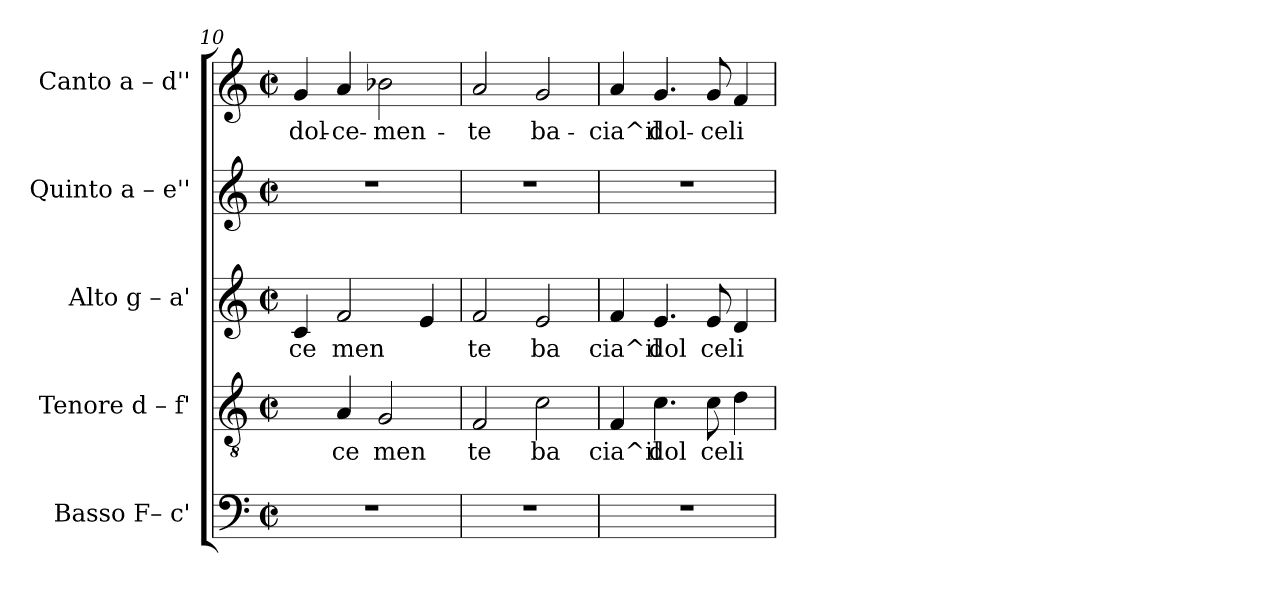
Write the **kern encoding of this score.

**kern	**kern	**text	**kern	**text	**kern	**kern	**text
*part5	*part4	*part4	*part3	*part3	*part2	*part1	*part1
*staff5	*staff4	*staff4	*staff3	*staff3	*staff2	*staff1	*staff1
*I"Basso  F– c'	*I"Tenore  d – f'	*	*I"Alto  g – a'	*	*I"Quinto  a – e''	*I"Canto  a – d''	*
*clefF4	*clefGv2	*	*clefG2	*	*clefG2	*clefG2	*
*k[]	*k[]	*	*k[]	*	*k[]	*k[]	*
*C:	*C:	*	*C:	*	*C:	*C:	*
*M2/2	*M2/2	*	*M2/2	*	*M2/2	*M2/2	*
*met(c|)	*met(c|)	*	*met(c|)	*	*met(c|)	*met(c|)	*
=10	=10	=10	=10	=10	=10	=10	=10
!	!	!	!	!LO:LY:b:rj	!	!	!LO:LY:b:rj
1r	4ryy	.	4c/	ce	1r	4g/	dol-
!	!	!LO:LY:b:rj	!	!LO:LY:b:rj	!	!	!LO:LY:b:rj
.	4A/	ce	2f/	men	.	4a/	-ce-
!	!	!LO:LY:b:rj	!	!	!	!	!LO:LY:b:rj
.	2G/	men	.	.	.	2b-X\	-men-
!	!	!	!	!LO:LY:b:rj	!	!	!
.	.	.	4e/	.	.	.	.
=11	=11	=11	=11	=11	=11	=11	=11
!	!	!LO:LY:b:rj	!	!LO:LY:b:rj	!	!	!LO:LY:b:rj
1r	2F/	te	2f/	te	1r	2a/	-te
!	!	!LO:LY:b:rj	!	!LO:LY:b:rj	!	!	!LO:LY:b:rj
.	2c\	ba	2e/	ba	.	2g/	ba-
=12	=12	=12	=12	=12	=12	=12	=12
!	!	!LO:LY:b:rj	!	!LO:LY:b:rj	!	!	!LO:LY:b:rj
1r	4F/	cia^il	4f/	cia^il	1r	4a/	-cia^il
!	!	!LO:LY:b:rj	!	!LO:LY:b:rj	!	!	!LO:LY:b:rj
.	4.c\	dol	4.e/	dol	.	4.g/	dol-
!	!	!LO:LY:b:rj	!	!LO:LY:b:rj	!	!	!LO:LY:b:rj
.	8c\	ce	8e/	ce	.	8g/	-ce
!	!	!LO:LY:b:rj	!	!LO:LY:b:rj	!	!	!LO:LY:b:rj
.	4d\	li	4d/	li	.	4f/	li-
=	=	=	=	=	=	=	=
*-	*-	*-	*-	*-	*-	*-	*-
